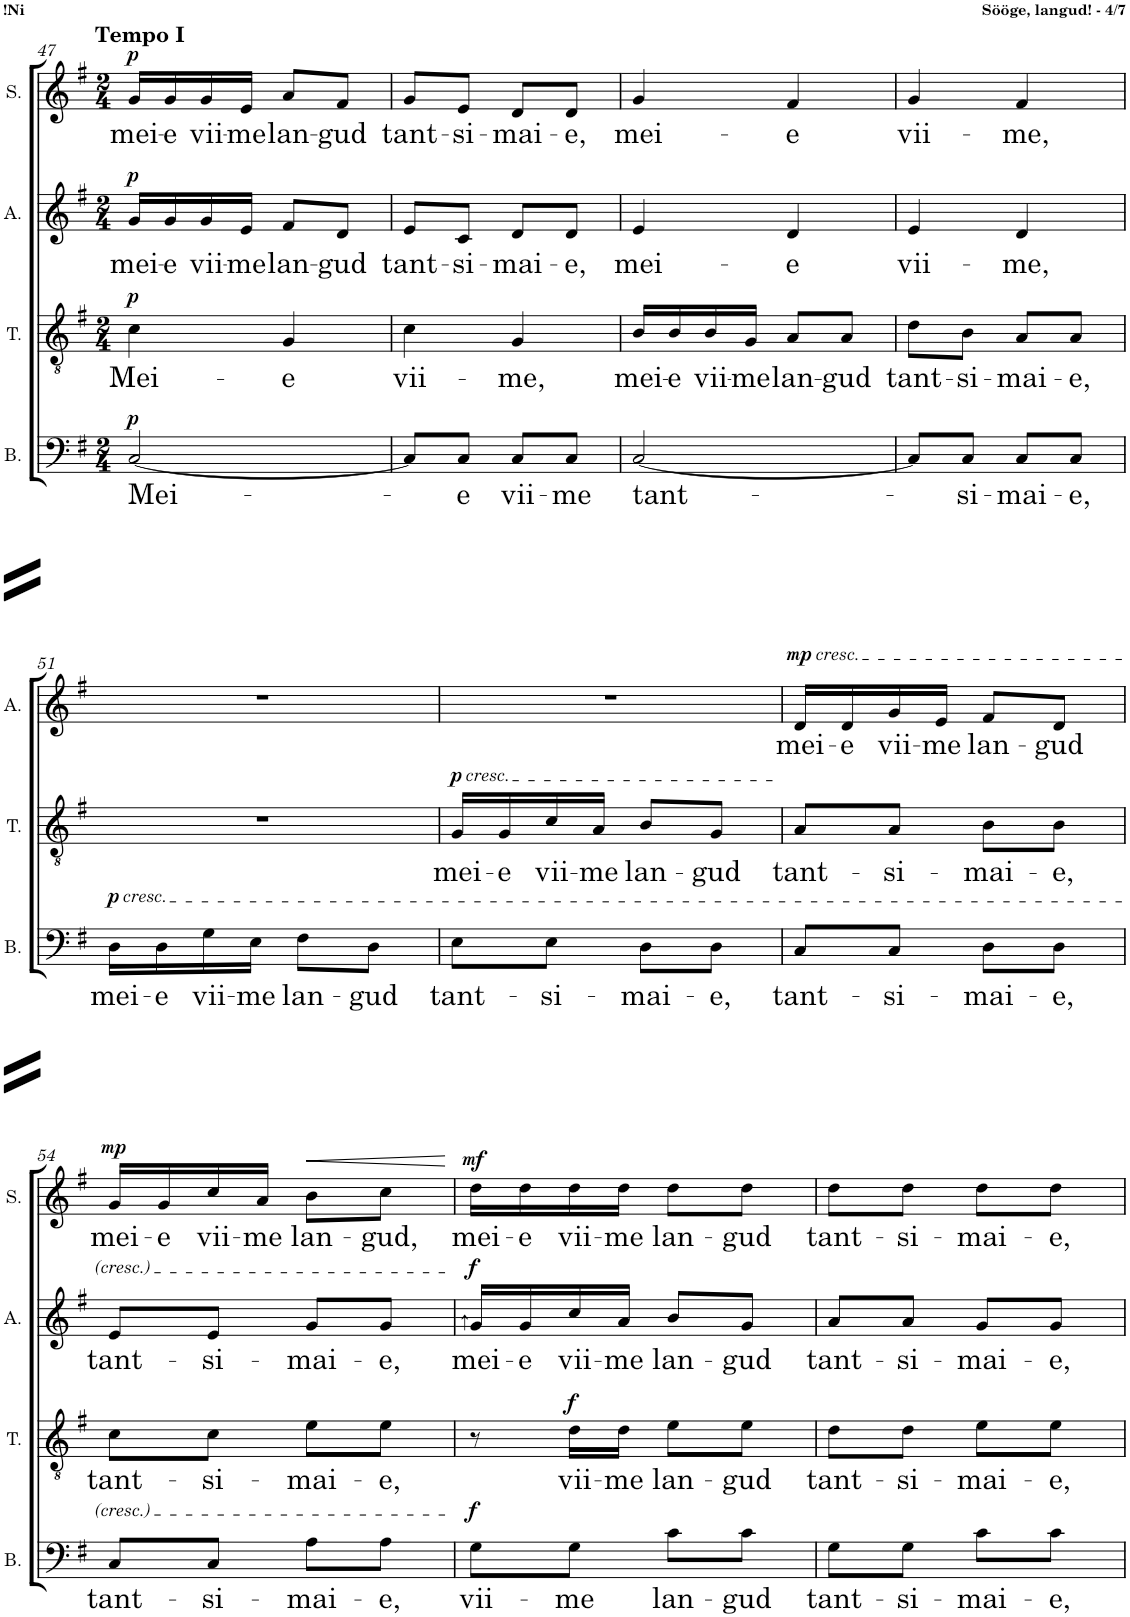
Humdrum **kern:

**kern	**text	**dynam	**kern	**text	**dynam	**kern	**text	**dynam	**kern	**text	**dynam
*part4	*part4	*part4	*part3	*part3	*part3	*part2	*part2	*part2	*part1	*part1	*part1
*staff4	*staff4	*staff4	*staff3	*staff3	*staff3	*staff2	*staff2	*staff2	*staff1	*staff1	*staff1
*I"Bass	*	*	*I"Tenor	*	*	*I"Alto	*	*	*I"Soprano	*	*
*I'B.	*	*	*I'T.	*	*	*I'A.	*	*	*I'S.	*	*
!!LO:PB:g=z
*clefF4	*	*	*clefGv2	*	*	*clefG2	*	*	*clefG2	*	*
*k[f#]	*	*	*k[f#]	*	*	*k[f#]	*	*	*k[f#]	*	*
*M2/4	*	*	*M2/4	*	*	*M2/4	*	*	*M2/4	*	*
=47	=47	=47	=47	=47	=47	=47	=47	=47	=47	=47	=47
!	!	!	!	!	!	!	!	!	!LO:TX:a:B:t=Tempo I	!	!
!	!LO:LY:b	!LO:DY:a	!	!LO:LY:b	!LO:DY:a	!	!LO:LY:b	!LO:DY:a	!	!LO:LY:b	!LO:DY:a
[2C/	Mei-	p	4c\	Mei-	p	16g/LL	mei-	p	16g/LL	mei-	p
!	!	!	!	!	!	!	!LO:LY:b	!	!	!LO:LY:b	!
.	.	.	.	.	.	16g/	-e	.	16g/	-e	.
!	!	!	!	!	!	!	!LO:LY:b	!	!	!LO:LY:b	!
.	.	.	.	.	.	16g/	vii-	.	16g/	vii-	.
!	!	!	!	!	!	!	!LO:LY:b	!	!	!LO:LY:b	!
.	.	.	.	.	.	16e/JJ	-me	.	16e/JJ	-me	.
!	!	!	!	!LO:LY:b	!	!	!LO:LY:b	!	!	!LO:LY:b	!
.	.	.	4G/	-e	.	8f#/L	lan-	.	8a/L	lan-	.
!	!	!	!	!	!	!	!LO:LY:b	!	!	!LO:LY:b	!
.	.	.	.	.	.	8d/J	-gud	.	8f#/J	-gud	.
=48	=48	=48	=48	=48	=48	=48	=48	=48	=48	=48	=48
!	!	!	!	!LO:LY:b	!	!	!LO:LY:b	!	!	!LO:LY:b	!
8C/L]	.	.	4c\	vii-	.	8e/L	tant-	.	8g/L	tant-	.
!	!LO:LY:b	!	!	!	!	!	!LO:LY:b	!	!	!LO:LY:b	!
8C/J	-e	.	.	.	.	8c/J	-si-	.	8e/J	-si-	.
!	!LO:LY:b	!	!	!LO:LY:b	!	!	!LO:LY:b	!	!	!LO:LY:b	!
8C/L	vii-	.	4G/	-me,	.	8d/L	-mai-	.	8d/L	-mai-	.
!	!LO:LY:b	!	!	!	!	!	!LO:LY:b	!	!	!LO:LY:b	!
8C/J	-me	.	.	.	.	8d/J	-e,	.	8d/J	-e,	.
=49	=49	=49	=49	=49	=49	=49	=49	=49	=49	=49	=49
!	!LO:LY:b	!	!	!LO:LY:b	!	!	!LO:LY:b	!	!	!LO:LY:b	!
[2C/	tant-	.	16B/LL	mei-	.	4e/	mei-	.	4g/	mei-	.
!	!	!	!	!LO:LY:b	!	!	!	!	!	!	!
.	.	.	16B/	-e	.	.	.	.	.	.	.
!	!	!	!	!LO:LY:b	!	!	!	!	!	!	!
.	.	.	16B/	vii-	.	.	.	.	.	.	.
!	!	!	!	!LO:LY:b	!	!	!	!	!	!	!
.	.	.	16G/JJ	-me	.	.	.	.	.	.	.
!	!	!	!	!LO:LY:b	!	!	!LO:LY:b	!	!	!LO:LY:b	!
.	.	.	8A/L	lan-	.	4d/	-e	.	4f#/	-e	.
!	!	!	!	!LO:LY:b	!	!	!	!	!	!	!
.	.	.	8A/J	-gud	.	.	.	.	.	.	.
=50	=50	=50	=50	=50	=50	=50	=50	=50	=50	=50	=50
!	!	!	!	!LO:LY:b	!	!	!LO:LY:b	!	!	!LO:LY:b	!
8C/L]	.	.	8d\L	tant-	.	4e/	vii-	.	4g/	vii-	.
!	!LO:LY:b	!	!	!LO:LY:b	!	!	!	!	!	!	!
8C/J	-si-	.	8B\J	-si-	.	.	.	.	.	.	.
!	!LO:LY:b	!	!	!LO:LY:b	!	!	!LO:LY:b	!	!	!LO:LY:b	!
8C/L	-mai-	.	8A/L	-mai-	.	4d/	-me,	.	4f#/	-me,	.
!	!LO:LY:b	!	!	!LO:LY:b	!	!	!	!	!	!	!
8C/J	-e,	.	8A/J	-e,	.	.	.	.	.	.	.
!!LO:LB:g=z
=51	=51	=51	=51	=51	=51	=51	=51	=51	=51	=51	=51
!LO:TX:a:i:t=cresc.	!	!	!	!	!	!	!	!	!	!	!
!	!LO:LY:b	!LO:DY:a	!	!	!	!	!	!	!	!	!
16D\LL	mei-	p	2r	.	.	2r	.	.	2r	.	.
!	!LO:LY:b	!	!	!	!	!	!	!	!	!	!
16D\	-e	.	.	.	.	.	.	.	.	.	.
!	!LO:LY:b	!	!	!	!	!	!	!	!	!	!
16G\	vii-	.	.	.	.	.	.	.	.	.	.
!	!LO:LY:b	!	!	!	!	!	!	!	!	!	!
16E\JJ	-me	.	.	.	.	.	.	.	.	.	.
!	!LO:LY:b	!	!	!	!	!	!	!	!	!	!
8F#\L	lan-	.	.	.	.	.	.	.	.	.	.
!	!LO:LY:b	!	!	!	!	!	!	!	!	!	!
8D\J	-gud	.	.	.	.	.	.	.	.	.	.
=52	=52	=52	=52	=52	=52	=52	=52	=52	=52	=52	=52
!	!	!	!LO:TX:a:i:t=cresc.	!	!	!	!	!	!	!	!
!	!LO:LY:b	!	!	!LO:LY:b	!LO:DY:a	!	!	!	!	!	!
8E\L	tant-	.	16G/LL	mei-	p	2r	.	.	2r	.	.
!	!	!	!	!LO:LY:b	!	!	!	!	!	!	!
.	.	.	16G/	-e	.	.	.	.	.	.	.
!	!LO:LY:b	!	!	!LO:LY:b	!	!	!	!	!	!	!
8E\J	-si-	.	16c/	vii-	.	.	.	.	.	.	.
!	!	!	!	!LO:LY:b	!	!	!	!	!	!	!
.	.	.	16A/JJ	-me	.	.	.	.	.	.	.
!	!LO:LY:b	!	!	!LO:LY:b	!	!	!	!	!	!	!
8D\L	-mai-	.	8B/L	lan-	.	.	.	.	.	.	.
!	!LO:LY:b	!	!	!LO:LY:b	!	!	!	!	!	!	!
8D\J	-e,	.	8G/J	-gud	.	.	.	.	.	.	.
=53	=53	=53	=53	=53	=53	=53	=53	=53	=53	=53	=53
!	!	!	!	!	!	!LO:TX:a:i:t=cresc.	!	!	!	!	!
!	!LO:LY:b	!	!	!LO:LY:b	!	!	!LO:LY:b	!LO:DY:a	!	!	!
8C/L	tant-	.	8A/L	tant-	.	16d/LL	mei-	mp	2r	.	.
!	!	!	!	!	!	!	!LO:LY:b	!	!	!	!
.	.	.	.	.	.	16d/	-e	.	.	.	.
!	!LO:LY:b	!	!	!LO:LY:b	!	!	!LO:LY:b	!	!	!	!
8C/J	-si-	.	8A/J	-si-	.	16g/	vii-	.	.	.	.
!	!	!	!	!	!	!	!LO:LY:b	!	!	!	!
.	.	.	.	.	.	16e/JJ	-me	.	.	.	.
!	!LO:LY:b	!	!	!LO:LY:b	!	!	!LO:LY:b	!	!	!	!
8D\L	-mai-	.	8B\L	-mai-	.	8f#/L	lan-	.	.	.	.
!	!LO:LY:b	!	!	!LO:LY:b	!	!	!LO:LY:b	!	!	!	!
8D\J	-e,	.	8B\J	-e,	.	8d/J	-gud	.	.	.	.
!!LO:LB:g=z
=54	=54	=54	=54	=54	=54	=54	=54	=54	=54	=54	=54
!	!LO:LY:b	!	!	!LO:LY:b	!	!	!LO:LY:b	!	!	!LO:LY:b	!LO:DY:a
8C/L	tant-	.	8c\L	tant-	.	8e/L	tant-	.	16g/LL	mei-	mp
!	!	!	!	!	!	!	!	!	!	!LO:LY:b	!
.	.	.	.	.	.	.	.	.	16g/	-e	.
!	!LO:LY:b	!	!	!LO:LY:b	!	!	!LO:LY:b	!	!	!LO:LY:b	!
8C/J	-si-	.	8c\J	-si-	.	8e/J	-si-	.	16cc/	vii-	.
!	!	!	!	!	!	!	!	!	!	!LO:LY:b	!
.	.	.	.	.	.	.	.	.	16a/JJ	-me	.
!	!LO:LY:b	!	!	!LO:LY:b	!	!	!LO:LY:b	!	!	!LO:LY:b	!LO:HP:b
8A\L	-mai-	.	8e\L	-mai-	.	8g/L	-mai-	.	8b\L	lan-	<
!	!LO:LY:b	!	!	!LO:LY:b	!	!	!LO:LY:b	!	!	!LO:LY:b	!
8A\J	-e,	.	8e\J	-e,	.	8g/J	-e,	.	8cc\J	-gud,	.
.	.	.	.	.	.	.	.	.	.	.	[
=55	=55	=55	=55	=55	=55	=55	=55	=55	=55	=55	=55
!	!LO:LY:b	!LO:DY:a	!	!	!	!	!LO:LY:b	!LO:DY:a	!	!LO:LY:b	!LO:DY:a
8G\L	vii-	f	8r	.	.	16gn/LL	mei-	f	16dd\LL	mei-	mf
!	!	!	!	!	!	!	!LO:LY:b	!	!	!LO:LY:b	!
.	.	.	.	.	.	16g/	-e	.	16dd\	-e	.
!	!LO:LY:b	!	!	!LO:LY:b	!LO:DY:a	!	!LO:LY:b	!	!	!LO:LY:b	!
8G\J	-me	.	16d\LL	vii-	f	16cc/	vii-	.	16dd\	vii-	.
!	!	!	!	!LO:LY:b	!	!	!LO:LY:b	!	!	!LO:LY:b	!
.	.	.	16d\JJ	-me	.	16a/JJ	-me	.	16dd\JJ	-me	.
!	!LO:LY:b	!	!	!LO:LY:b	!	!	!LO:LY:b	!	!	!LO:LY:b	!
8c\L	lan-	.	8e\L	lan-	.	8b/L	lan-	.	8dd\L	lan-	.
!	!LO:LY:b	!	!	!LO:LY:b	!	!	!LO:LY:b	!	!	!LO:LY:b	!
8c\J	-gud	.	8e\J	-gud	.	8g/J	-gud	.	8dd\J	-gud	.
=56	=56	=56	=56	=56	=56	=56	=56	=56	=56	=56	=56
!	!LO:LY:b	!	!	!LO:LY:b	!	!	!LO:LY:b	!	!	!LO:LY:b	!
8G\L	tant-	.	8d\L	tant-	.	8a/L	tant-	.	8dd\L	tant-	.
!	!LO:LY:b	!	!	!LO:LY:b	!	!	!LO:LY:b	!	!	!LO:LY:b	!
8G\J	-si-	.	8d\J	-si-	.	8a/J	-si-	.	8dd\J	-si-	.
!	!LO:LY:b	!	!	!LO:LY:b	!	!	!LO:LY:b	!	!	!LO:LY:b	!
8c\L	-mai-	.	8e\L	-mai-	.	8g/L	-mai-	.	8dd\L	-mai-	.
!	!LO:LY:b	!	!	!LO:LY:b	!	!	!LO:LY:b	!	!	!LO:LY:b	!
8c\J	-e,	.	8e\J	-e,	.	8g/J	-e,	.	8dd\J	-e,	.
=	=	=	=	=	=	=	=	=	=	=	=
*-	*-	*-	*-	*-	*-	*-	*-	*-	*-	*-	*-
